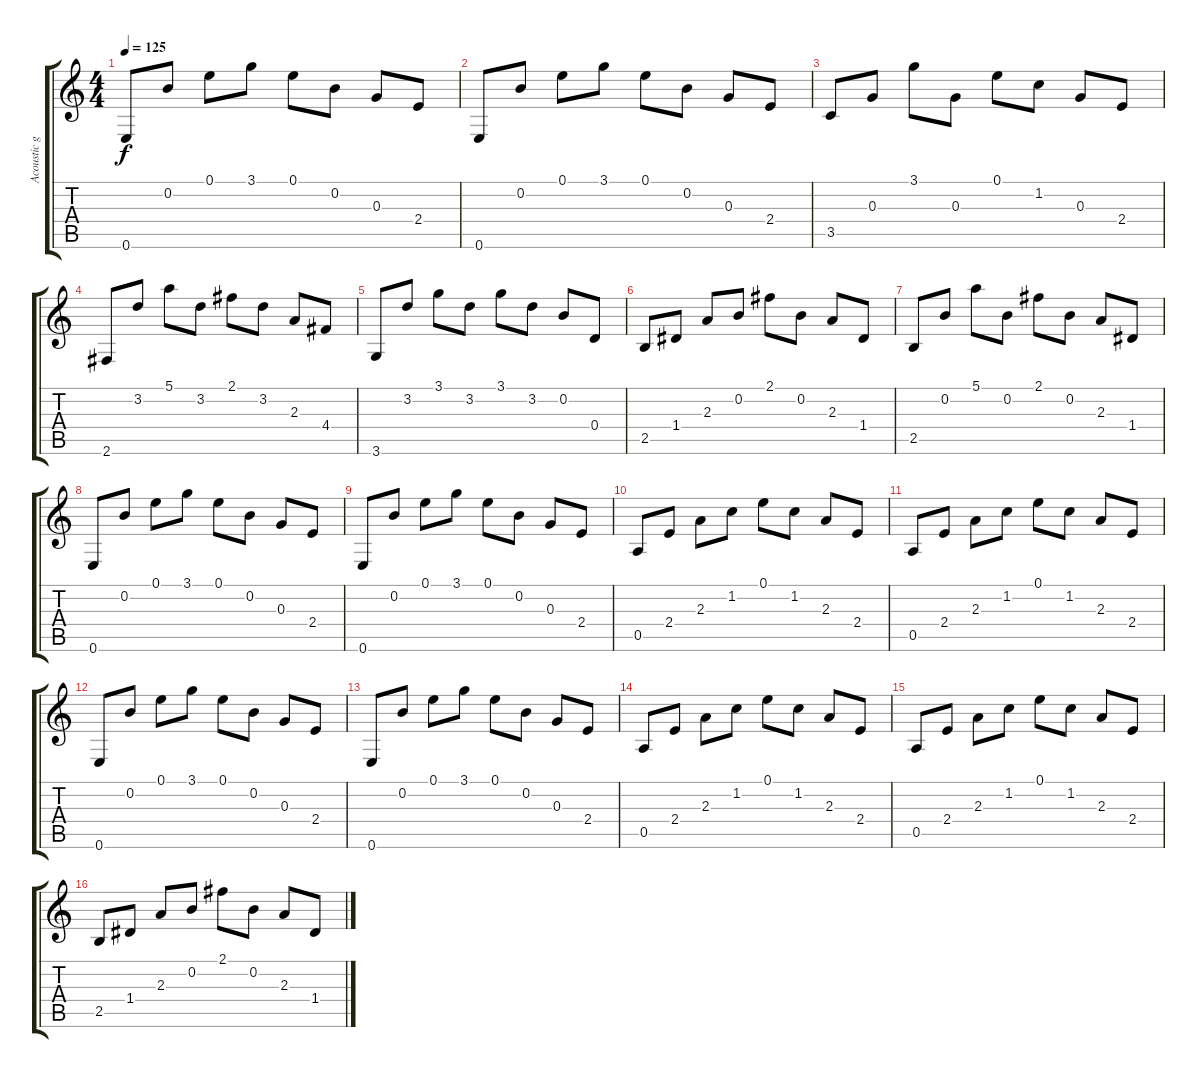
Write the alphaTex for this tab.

\track ("Acoustic guitar I" "Acoustic g") {instrument acousticguitarsteel}
\staff {score tabs}
\tuning (E4 B3 G3 D3 A2 E2) {hide}
\ts (4 4)
\tempo 125
\clef g2
\ks c
0.6.8{dy f} 0.2.8 0.1.8 3.1.8 0.1.8 0.2.8 0.3.8 2.4.8 |
0.6.8 0.2.8 0.1.8 3.1.8 0.1.8 0.2.8 0.3.8 2.4.8 |
3.5.8 0.3.8 3.1.8 0.3.8 0.1.8 1.2.8 0.3.8 2.4.8 |
2.6.8 3.2.8 5.1.8 3.2.8 2.1.8 3.2.8 2.3.8 4.4.8 |
3.6.8 3.2.8 3.1.8 3.2.8 3.1.8 3.2.8 0.2.8 0.4.8 |
2.5.8 1.4.8 2.3.8 0.2.8 2.1.8 0.2.8 2.3.8 1.4.8 |
2.5.8 0.2.8 5.1.8 0.2.8 2.1.8 0.2.8 2.3.8 1.4.8 |
0.6.8 0.2.8 0.1.8 3.1.8 0.1.8 0.2.8 0.3.8 2.4.8 |
0.6.8 0.2.8 0.1.8 3.1.8 0.1.8 0.2.8 0.3.8 2.4.8 |
0.5.8 2.4.8 2.3.8 1.2.8 0.1.8 1.2.8 2.3.8 2.4.8 |
0.5.8 2.4.8 2.3.8 1.2.8 0.1.8 1.2.8 2.3.8 2.4.8 |
0.6.8 0.2.8 0.1.8 3.1.8 0.1.8 0.2.8 0.3.8 2.4.8 |
0.6.8 0.2.8 0.1.8 3.1.8 0.1.8 0.2.8 0.3.8 2.4.8 |
0.5.8 2.4.8 2.3.8 1.2.8 0.1.8 1.2.8 2.3.8 2.4.8 |
0.5.8 2.4.8 2.3.8 1.2.8 0.1.8 1.2.8 2.3.8 2.4.8 |
2.5.8 1.4.8 2.3.8 0.2.8 2.1.8 0.2.8 2.3.8 1.4.8
